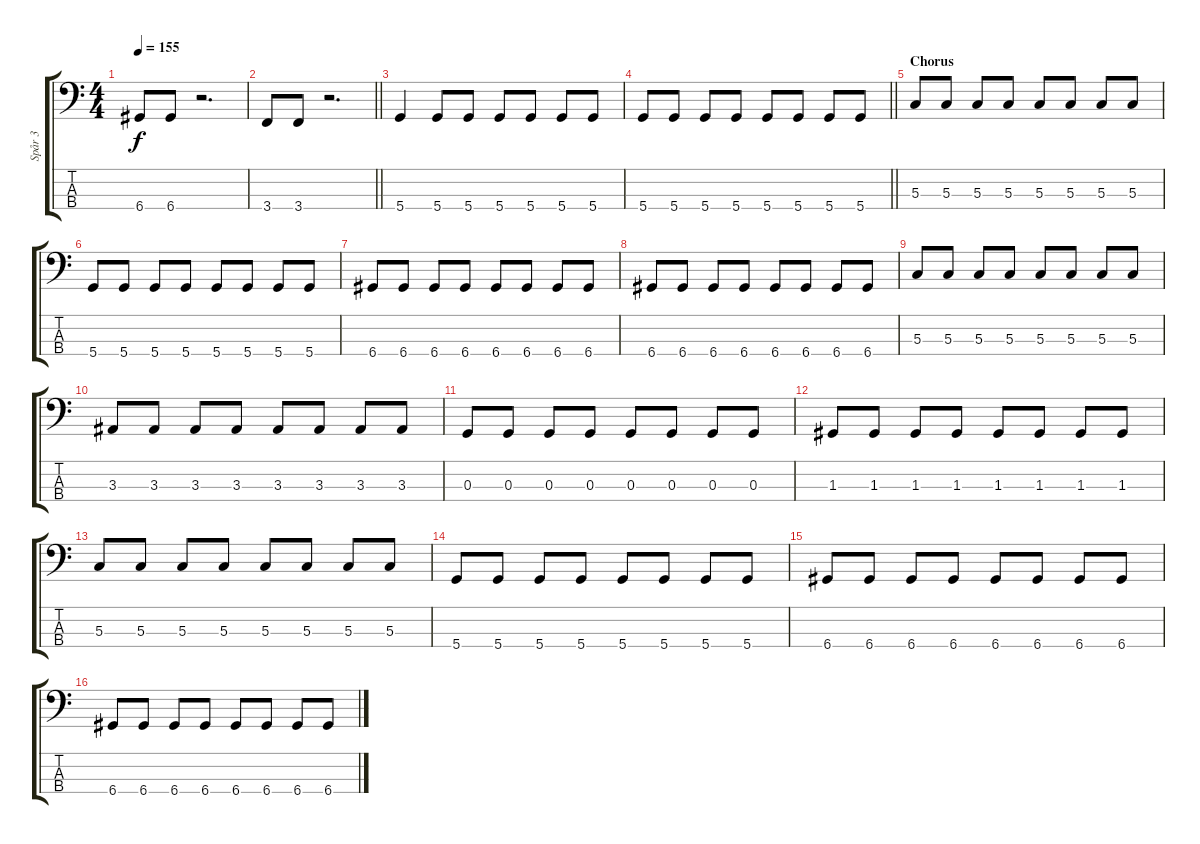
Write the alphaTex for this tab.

\track ("Spår 3" "Spår 3") {instrument electricbassfinger}
\staff {score tabs}
\tuning (F2 C2 G1 D1) {hide}
\ts (4 4)
\tempo 155
\clef f4
\ks c
6.4.8{dy f} 6.4.8 r.2{d} |
\barLineRight lightlight
3.4.8 3.4.8 r.2{d} |
5.4.4 5.4.8 5.4.8 5.4.8 5.4.8 5.4.8 5.4.8 |
\barLineRight lightlight
5.4.8 5.4.8 5.4.8 5.4.8 5.4.8 5.4.8 5.4.8 5.4.8 |
\section ("" "Chorus")
5.3.8 5.3.8 5.3.8 5.3.8 5.3.8 5.3.8 5.3.8 5.3.8 |
5.4.8 5.4.8 5.4.8 5.4.8 5.4.8 5.4.8 5.4.8 5.4.8 |
6.4.8 6.4.8 6.4.8 6.4.8 6.4.8 6.4.8 6.4.8 6.4.8 |
6.4.8 6.4.8 6.4.8 6.4.8 6.4.8 6.4.8 6.4.8 6.4.8 |
5.3.8 5.3.8 5.3.8 5.3.8 5.3.8 5.3.8 5.3.8 5.3.8 |
3.3.8 3.3.8 3.3.8 3.3.8 3.3.8 3.3.8 3.3.8 3.3.8 |
0.3.8 0.3.8 0.3.8 0.3.8 0.3.8 0.3.8 0.3.8 0.3.8 |
1.3.8 1.3.8 1.3.8 1.3.8 1.3.8 1.3.8 1.3.8 1.3.8 |
5.3.8 5.3.8 5.3.8 5.3.8 5.3.8 5.3.8 5.3.8 5.3.8 |
5.4.8 5.4.8 5.4.8 5.4.8 5.4.8 5.4.8 5.4.8 5.4.8 |
6.4.8 6.4.8 6.4.8 6.4.8 6.4.8 6.4.8 6.4.8 6.4.8 |
6.4.8 6.4.8 6.4.8 6.4.8 6.4.8 6.4.8 6.4.8 6.4.8
